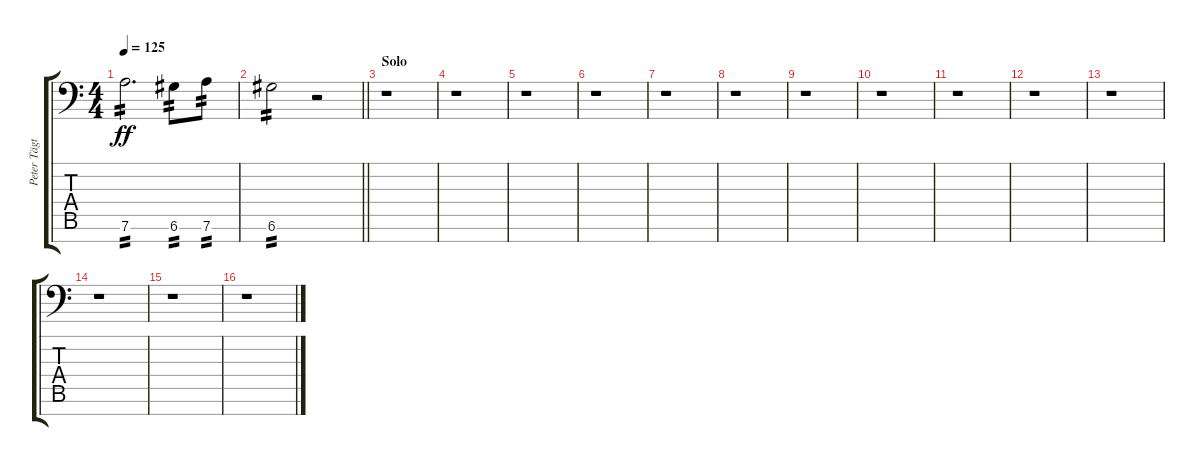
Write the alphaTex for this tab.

\track ("Peter Tägtgren (Lead Guitar II)" "Peter Tägt") {instrument overdrivenguitar}
\staff {score tabs}
\tuning (D4 A3 F3 C3 G2 D2 A1) {hide}
\ts (4 4)
\tempo 125
\clef f4
\ks c
7.6.2{d tp 2 dy ff} 6.6.8{tp 2} 7.6.8{tp 2} |
\barLineRight lightlight
6.6.2{tp 2} r.2 |
\section ("" "Solo")
r.1 |
r.1 |
r.1 |
r.1 |
r.1 |
r.1 |
r.1 |
r.1 |
r.1 |
r.1 |
r.1 |
r.1 |
r.1 |
r.1
